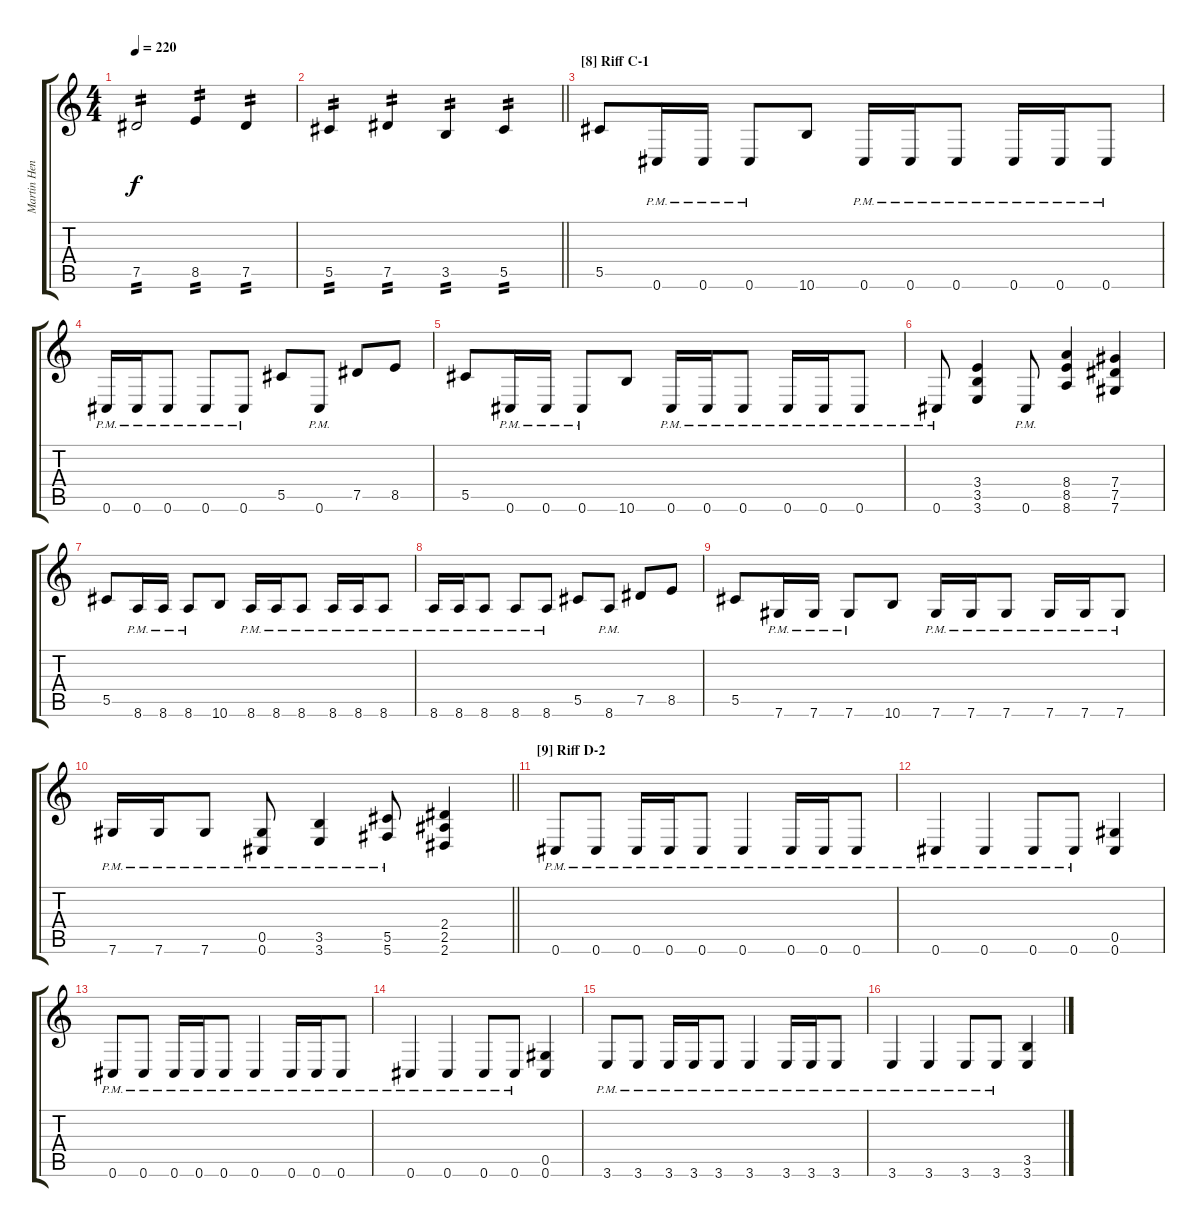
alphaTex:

\track ("Martin Henriksson" "Martin Hen") {instrument overdrivenguitar}
\staff {score tabs}
\tuning (Eb4 Bb3 Gb3 Db3 Ab2 Db2) {hide}
\ts (4 4)
\tempo 220
\clef g2
\ks c
7.5.2{tp 2 dy f} 8.5.4{tp 2} 7.5.4{tp 2} |
\barLineRight lightlight
5.5.4{tp 2} 7.5.4{tp 2} 3.5.4{tp 2} 5.5.4{tp 2} |
\section ("" "[8] Riff C-1")
5.5.8 0.6{pm}.16 0.6{pm}.16 0.6{pm}.8 10.6.8 0.6{pm}.16 0.6{pm}.16 0.6{pm}.8 0.6{pm}.16 0.6{pm}.16 0.6{pm}.8 |
0.6{pm}.16 0.6{pm}.16 0.6{pm}.8 0.6{pm}.8 0.6{pm}.8 5.5.8 0.6{pm}.8 7.5.8 8.5.8 |
5.5.8 0.6{pm}.16 0.6{pm}.16 0.6{pm}.8 10.6.8 0.6{pm}.16 0.6{pm}.16 0.6{pm}.8 0.6{pm}.16 0.6{pm}.16 0.6{pm}.8 |
0.6{pm}.8 (3.4 3.5 3.6).4 0.6{pm}.8 (8.4 8.5 8.6).4 (7.4 7.5 7.6).4 |
5.5.8 8.6{pm}.16 8.6{pm}.16 8.6{pm}.8 10.6.8 8.6{pm}.16 8.6{pm}.16 8.6{pm}.8 8.6{pm}.16 8.6{pm}.16 8.6{pm}.8 |
8.6{pm}.16 8.6{pm}.16 8.6{pm}.8 8.6{pm}.8 8.6{pm}.8 5.5.8 8.6{pm}.8 7.5.8 8.5.8 |
5.5.8 7.6{pm}.16 7.6{pm}.16 7.6{pm}.8 10.6.8 7.6{pm}.16 7.6{pm}.16 7.6{pm}.8 7.6{pm}.16 7.6{pm}.16 7.6{pm}.8 |
\barLineRight lightlight
7.6{pm}.16 7.6{pm}.16 7.6{pm}.8 (0.5{pm} 0.6{pm}).8 (3.5{pm} 3.6{pm}).4 (5.5{pm} 5.6{pm}).8 (2.4 2.5 2.6).4 |
\section ("" "[9] Riff D-2")
0.6{pm}.8 0.6{pm}.8 0.6{pm}.16 0.6{pm}.16 0.6{pm}.8 0.6{pm}.4 0.6{pm}.16 0.6{pm}.16 0.6{pm}.8 |
0.6{pm}.4 0.6{pm}.4 0.6{pm}.8 0.6{pm}.8 (0.5 0.6).4 |
0.6{pm}.8 0.6{pm}.8 0.6{pm}.16 0.6{pm}.16 0.6{pm}.8 0.6{pm}.4 0.6{pm}.16 0.6{pm}.16 0.6{pm}.8 |
0.6{pm}.4 0.6{pm}.4 0.6{pm}.8 0.6{pm}.8 (0.5 0.6).4 |
3.6{pm}.8 3.6{pm}.8 3.6{pm}.16 3.6{pm}.16 3.6{pm}.8 3.6{pm}.4 3.6{pm}.16 3.6{pm}.16 3.6{pm}.8 |
3.6{pm}.4 3.6{pm}.4 3.6{pm}.8 3.6{pm}.8 (3.5 3.6).4
